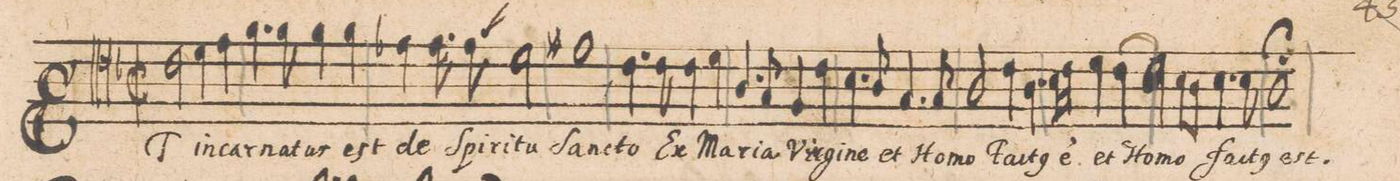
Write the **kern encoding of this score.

**kern	**text
*I"ALTVS.	*
*clefC4	*
*k[b-]	*
*met(C|)	*
*M2/2	*
2c\	Et
4d\	in-
4eny\	-car-
=79-	=79-
4.f\	-na-
8f\	-tus
4f\	est
4f\	de
=80-	=80-
4e-X\	Spi-
8.e-\	-ri-
16e-\	-tu
2d\	San-
=81-	=81-
1en\	-cto
=82-	=82-
4.c\	Ex
8c\	Ma-
4c\	-ri-
4d\	-a
=83-	=83-
4.A/	Vir-
8G/	-gi-
4F/	-ne
4c\	et
=84-	=84-
4.B-y\	Ho-
8A/	-mo
4.G/	Fac-
8G/	-t(us)
=85-	=85-
2A/	e(st)
4c\	et
4.A\	Ho-
=86-	=86-
16B-\LL	.
16c\JJ	.
4d\	.
[4c\	.
2c\]	.
=87-	=87-
8B-\L	-mo
8A\J	.
4.B-\	fac-
8B-\	-t(us)
=88-	=88-
1A\;	est.
=89||-	=89||-
*M2/2	*
*met(C|)	*
*mmet(c|)	*
*-	*-
